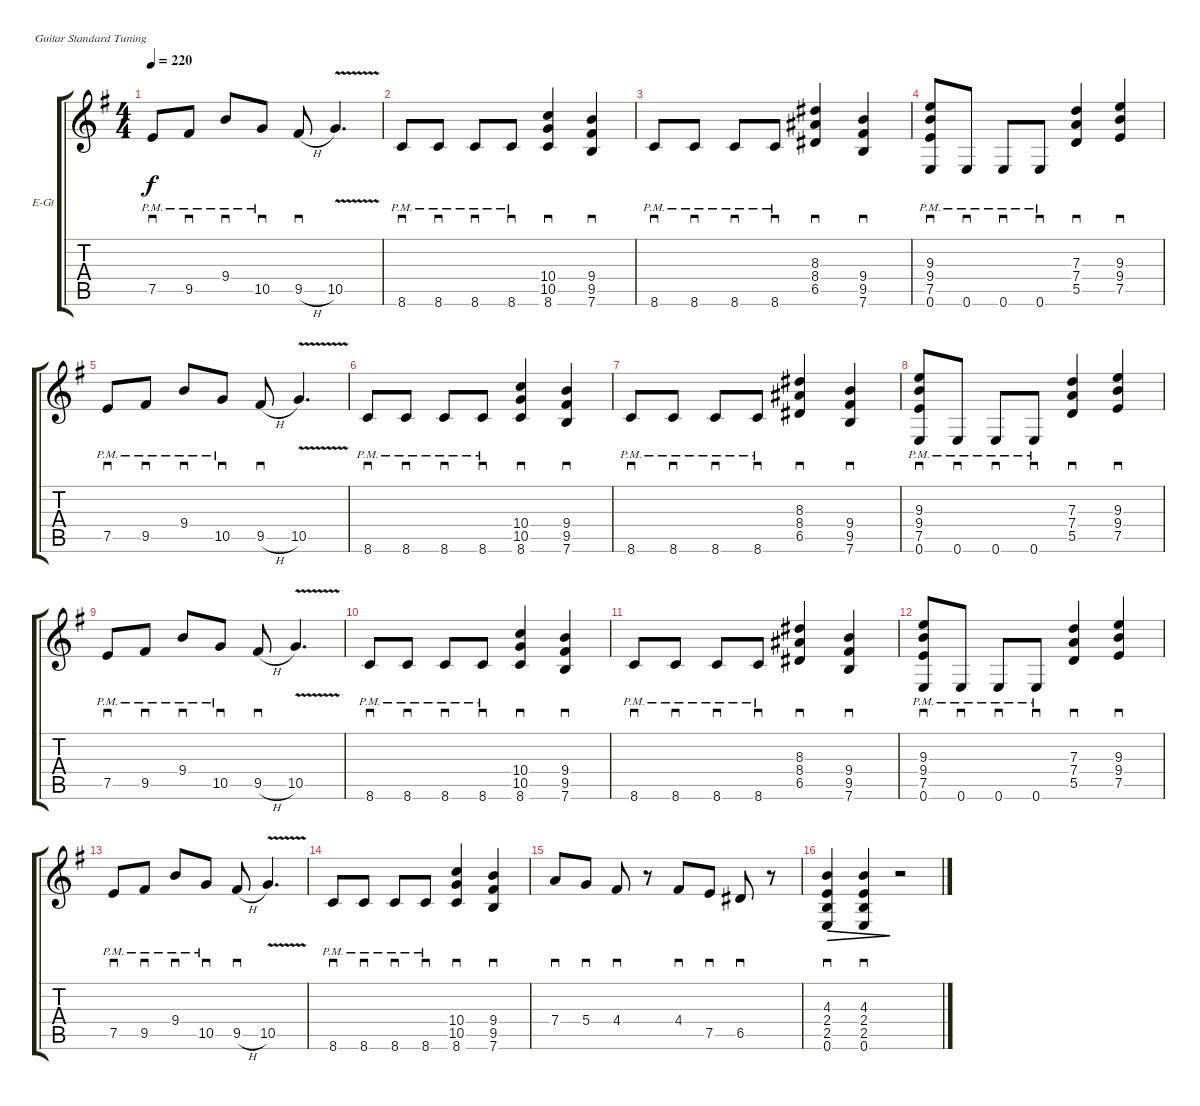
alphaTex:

\defaultSystemsLayout 4
\bracketExtendMode groupsimilarinstruments
\firstSystemTrackNameOrientation horizontal
\otherSystemsTrackNameOrientation horizontal
\chordDiagramsInScore
\track ("Kirk H." "E-Gt") {instrument overdrivenguitar}
\staff {score tabs}
\tuning (E4 B3 G3 D3 A2 E2)
\ts (4 4)
\tempo 220
\clef g2
\scale
0.333333
\ks g
7.5{pm}.8{sd dy f} 9.5{pm}.8{sd} 9.4{pm}.8{sd} 10.5{pm}.8{sd} 9.5{h}.8{sd} 10.5{v}.4{d} |
\scale
0.333333 8.6{pm}.8{sd} 8.6{pm}.8{sd} 8.6{pm}.8{sd} 8.6{pm}.8{sd} (8.6 10.5 10.4).4{sd} (7.6 9.5 9.4).4{sd} |
\scale
0.333333 8.6{pm}.8{sd} 8.6{pm}.8{sd} 8.6{pm}.8{sd} 8.6{pm}.8{sd} (6.5 8.4 8.3).4{sd} (7.6 9.5 9.4).4{sd} |
\scale
0.333333 (0.6{pm} 7.5 9.4 9.3).8{sd} 0.6{pm}.8{sd} 0.6{pm}.8{sd} 0.6{pm}.8{sd} (5.5 7.4 7.3).4{sd} (7.5 9.4 9.3).4{sd} |
\scale
0.333333 7.5{pm}.8{sd} 9.5{pm}.8{sd} 9.4{pm}.8{sd} 10.5{pm}.8{sd} 9.5{h}.8{sd} 10.5{v}.4{d} |
\scale
0.333333 8.6{pm}.8{sd} 8.6{pm}.8{sd} 8.6{pm}.8{sd} 8.6{pm}.8{sd} (8.6 10.5 10.4).4{sd} (7.6 9.5 9.4).4{sd} |
\scale
0.333333 8.6{pm}.8{sd} 8.6{pm}.8{sd} 8.6{pm}.8{sd} 8.6{pm}.8{sd} (6.5 8.4 8.3).4{sd} (7.6 9.5 9.4).4{sd} |
\scale
0.333333 (0.6{pm} 7.5 9.4 9.3).8{sd} 0.6{pm}.8{sd} 0.6{pm}.8{sd} 0.6{pm}.8{sd} (5.5 7.4 7.3).4{sd} (7.5 9.4 9.3).4{sd} |
\scale
0.333333 7.5{pm}.8{sd} 9.5{pm}.8{sd} 9.4{pm}.8{sd} 10.5{pm}.8{sd} 9.5{h}.8{sd} 10.5{v}.4{d} |
\scale
0.333333 8.6{pm}.8{sd} 8.6{pm}.8{sd} 8.6{pm}.8{sd} 8.6{pm}.8{sd} (8.6 10.5 10.4).4{sd} (7.6 9.5 9.4).4{sd} |
\scale
0.333333 8.6{pm}.8{sd} 8.6{pm}.8{sd} 8.6{pm}.8{sd} 8.6{pm}.8{sd} (6.5 8.4 8.3).4{sd} (7.6 9.5 9.4).4{sd} |
\scale
0.333333 (0.6{pm} 7.5 9.4 9.3).8{sd} 0.6{pm}.8{sd} 0.6{pm}.8{sd} 0.6{pm}.8{sd} (5.5 7.4 7.3).4{sd} (7.5 9.4 9.3).4{sd} |
\scale
0.333333 7.5{pm}.8{sd} 9.5{pm}.8{sd} 9.4{pm}.8{sd} 10.5{pm}.8{sd} 9.5{h}.8{sd} 10.5{v}.4{d} |
\scale
0.333333 8.6{pm}.8{sd} 8.6{pm}.8{sd} 8.6{pm}.8{sd} 8.6{pm}.8{sd} (8.6 10.5 10.4).4{sd} (7.6 9.5 9.4).4{sd} |
\scale
0.333333 7.4.8{sd} 5.4.8{sd} 4.4.8{sd} r.8 4.4.8{sd} 7.5.8{sd} 6.5.8{sd} r.8 |
\scale
0.333333 (0.6 2.5 2.4 4.3).4{sd dec} (0.6 2.5 2.4 4.3).4{sd dec} r.2
